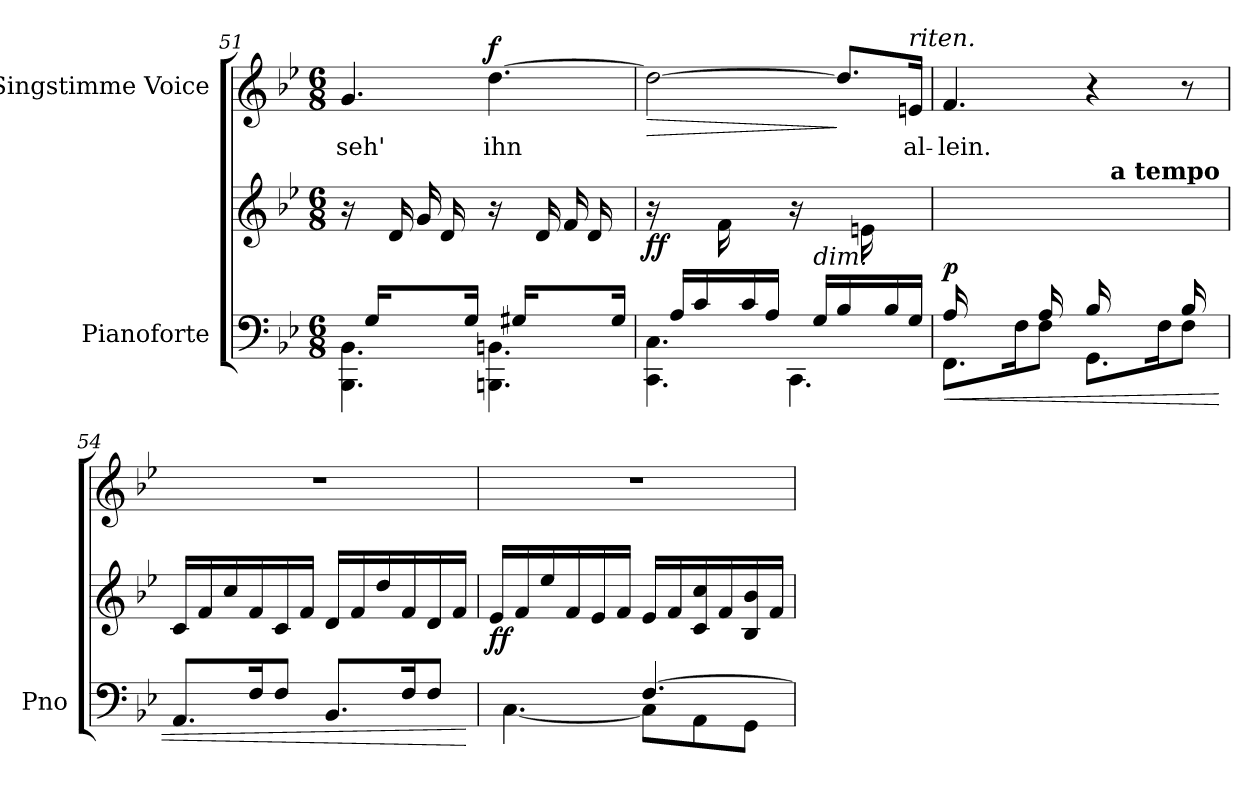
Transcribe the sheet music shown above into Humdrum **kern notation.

**kern	**kern	**dynam	**kern	**text	**dynam
*part2	*part2	*part2	*part1	*part1	*part1
*staff3	*staff2	*staff2/3	*staff1	*staff1	*staff1
*I"Pianoforte	*	*	*I"Singstimme Voice	*	*
*I'Pno	*	*	*	*	*
!!LO:LB:g=z
*clefF4	*clefG2	*	*clefG2	*	*
*k[b-e-]	*k[b-e-]	*	*k[b-e-]	*	*
*M6/8	*M6/8	*	*M6/8	*	*
=51	=51	=51	=51	=51	=51
*^	*	*	*	*	*
!	!	!	!	!	!LO:LY:b	!
16ryy	4.BBB-\ 4.BB-\	16r	.	4.g/	seh'	.
16G/LL	.	16ryy	.	.	.	.
8.ryy	.	16d/	.	.	.	.
.	.	16g/	.	.	.	.
.	.	16d/	.	.	.	.
16G/JJ	.	16ryy	.	.	.	.
!	!	!	!	!	!LO:LY:b	!LO:DY:a
16ryy	4.BBBn\ 4.BBn\	16r	.	[4.dd\	ihn	f
16G#X/LL	.	16ryy	.	.	.	.
8.ryy	.	16d/	.	.	.	.
.	.	16f/	.	.	.	.
.	.	16d/	.	.	.	.
16G#/JJ	.	16ryy	.	.	.	.
=52	=52	=52	=52	=52	=52	=52
!	!	!	!LO:DY:b	!	!	!LO:HP:b
16ryy	4.CC\ 4.C\	16r	ff	2dd\_	.	>
16A/LL	.	8ryy	.	.	.	.
16c/	.	.	.	.	.	.
16ryy	.	16f\	.	.	.	.
16c/	.	8ryy	.	.	.	.
16A/JJ	.	.	.	.	.	.
16ryy	4.CC\	16r	.	.	.	.
!	!	!LO:TX:b:i:t=dim.	!	!	!	!
16G/LL	.	8ryy	.	.	.	.
16B-/	.	.	.	8.dd/L]	.	]
16ryy	.	16en\	.	.	.	.
16B-/	.	8ryy	.	.	.	.
*	*	*	*	*MM60	*	*
!	!	!	!	!LO:TX:a:i:t=riten.	!	!
!	!	!	!	!	!LO:LY:b	!
16G/JJ	.	.	.	16en/Jk	al-	.
=53	=53	=53	=53	=53	=53	=53
!	!	!	!LO:HP:b=2	!	!LO:LY:b	!
!	!	!	!LO:DY:n=1:b	!	!	!
16A/LL	8.FF\L	16ryy	< p	4.f/	-lein.	.
8.ryy	.	16f\	.	.	.	.
.	.	16a\	.	.	.	.
.	16F\K	16f\	.	.	.	.
16A/	8F\J	16ryy	.	.	.	.
16ryy	.	16f\JJ	.	.	.	.
*	*	*	*	*MM116	*	*
16B-/LL	8.GG\L	16ryy	.	4r	.	.
!	!	!LO:TX:a:B:t=a tempo	!	!	!	!
8.ryy	.	16f\	.	.	.	.
.	.	16b-\	.	.	.	.
.	16F\K	16f\	.	.	.	.
16B-/	8F\J	16ryy	.	8r	.	.
16ryy	.	16f\JJ	.	.	.	.
*v	*v	*	*	*	*	*
!!LO:LB:g=z
=54	=54	=54	=54	=54	=54
8.AA/L	16c/LL	.	2.r	.	.
.	16f/	.	.	.	.
.	16cc/	.	.	.	.
16F/K	16f/	.	.	.	.
8F/J	16c/	.	.	.	.
.	16f/JJ	.	.	.	.
8.BB-/L	16d/LL	.	.	.	.
.	16f/	.	.	.	.
.	16dd/	.	.	.	.
16F/K	16f/	.	.	.	.
8F/J	16d/	.	.	.	.
.	16f/JJ	.	.	.	.
.	.	[	.	.	.
=55	=55	=55	=55	=55	=55
*^	*	*	*	*	*
!	!	!	!LO:DY:b	!	!	!
8C/Lyy	[4.C\	16e-/LL	ff	2.r	.	.
.	.	16f/	.	.	.	.
8F/	.	16ee-/	.	.	.	.
.	.	16f/	.	.	.	.
8F/J	.	16e-/	.	.	.	.
.	.	16f/JJ	.	.	.	.
[4.F/	8C\L]	16e-/LL	.	.	.	.
.	.	16f/	.	.	.	.
.	8AA\	16c/ 16cc/	.	.	.	.
.	.	16f/	.	.	.	.
.	8GG\J	16B-/ 16b-/	.	.	.	.
.	.	16f/JJ	.	.	.	.
*v	*v	*	*	*	*	*
=	=	=	=	=	=
*-	*-	*-	*-	*-	*-
